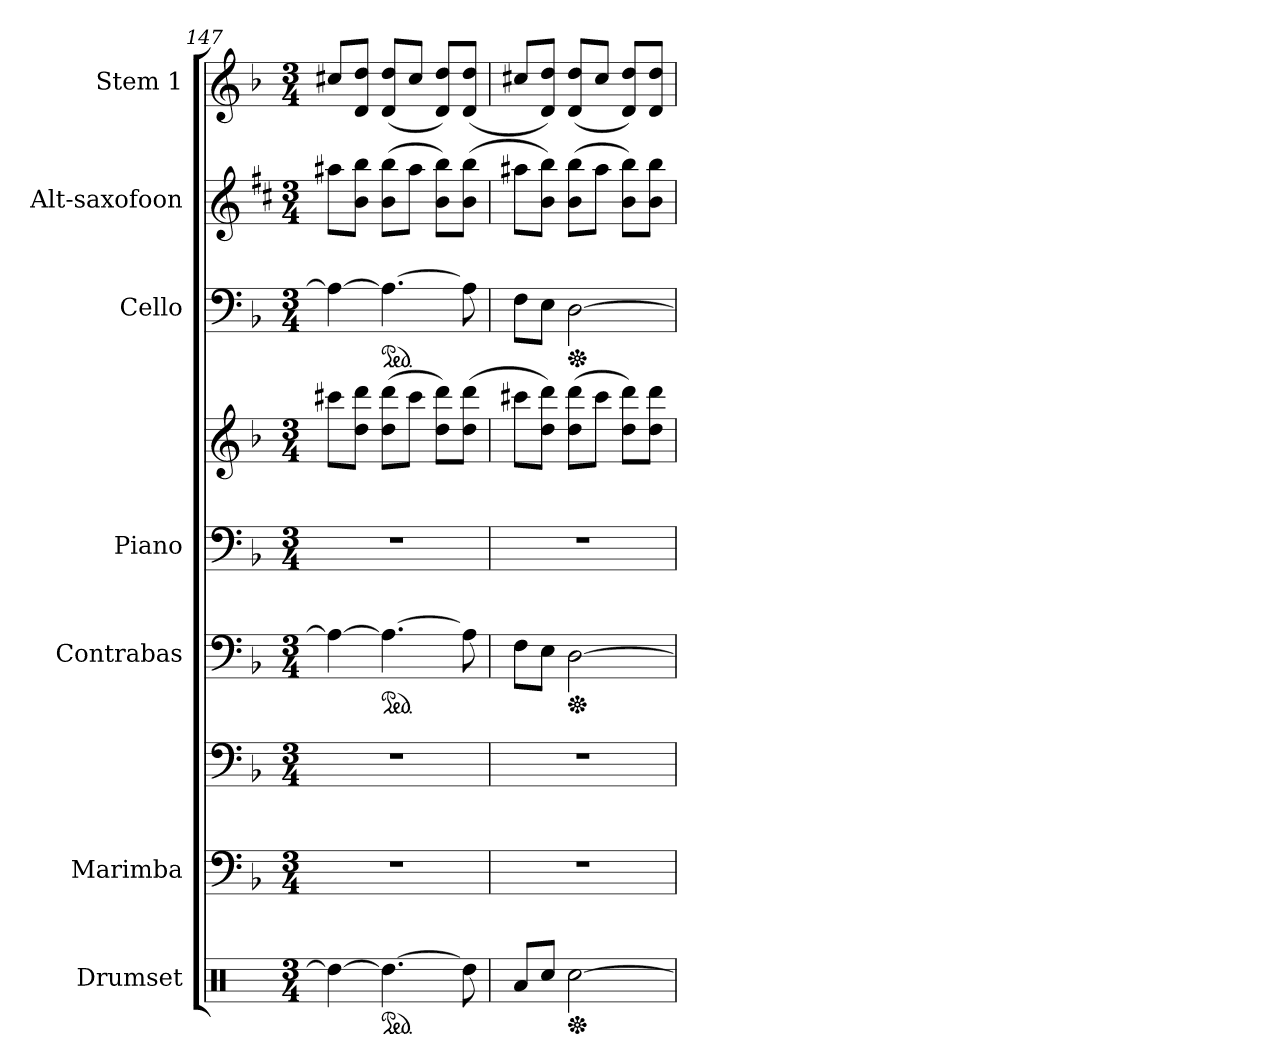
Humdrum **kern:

**kern	**kern	**kern	**kern	**kern	**kern	**kern	**kern	**kern
*part7	*part6	*part6	*part5	*part4	*part4	*part3	*part2	*part1
*staff9	*staff8	*staff7	*staff6	*staff5	*staff4	*staff3	*staff2	*staff1
*I"Drumset	*I"Marimba	*	*I"Contrabas	*I"Piano	*	*I"Cello	*I"Alt-saxofoon	*I"Stem 1
*I'D. set	*I'Mrm.	*	*I'Ca. Bs.	*I'Pno.	*	*	*I'A. Sax.	*I'Stm. 1
!!LO:PB:g=z
*clefX	*clefF4	*clefF4	*clefF4	*clefF4	*clefG2	*clefF4	*clefG2	*clefG2
*	*	*	*ITrd7c12	*	*	*	*ITrd5c9	*
*k[]	*k[b-]	*k[b-]	*k[b-]	*k[b-]	*k[b-]	*k[b-]	*k[b-]	*k[b-]
*M3/4	*M3/4	*M3/4	*M3/4	*M3/4	*M3/4	*M3/4	*M3/4	*M3/4
=147	=147	=147	=147	=147	=147	=147	=147	=147
4Rdd\_	2.r	2.r	4AA\_	2.r	8ccc#X\L	4A\_	8cc#X\L	8cc#X/L
.	.	.	.	.	8dd\ 8ddd\J	.	8d\ 8dd\J	8d/ 8dd/J
*ped	*	*	*	*	*	*	*	*
*	*	*	*ped	*	*	*	*	*
*	*	*	*	*	*	*ped	*	*
4.Rdd\_	.	.	4.AA\_	.	(>8dd\ 8ddd\L	4.A\_	(>8d\ 8dd\L	(<8d/ 8dd/L
.	.	.	.	.	8ccc#\J	.	8cc#\J	8cc#/J
.	.	.	.	.	8dd\ 8ddd\L)	.	8d\ 8dd\L)	8d/ 8dd/L)
8Rdd\]	.	.	8AA\]	.	(>8dd\ 8ddd\J	8A\]	(>8d\ 8dd\J	(<8d/ 8dd/J
=148	=148	=148	=148	=148	=148	=148	=148	=148
8Ra/L	2.r	2.r	8FF\L	2.r	8ccc#X\L	8F\L	8cc#X\L	8cc#X/L
8Rcc/J	.	.	8EE\J	.	8dd\ 8ddd\J)	8E\J	8d\ 8dd\J)	8d/ 8dd/J)
*Xped	*	*	*	*	*	*	*	*
*	*	*	*Xped	*	*	*	*	*
*	*	*	*	*	*	*Xped	*	*
[2Rcc\	.	.	[2DD\	.	(>8dd\ 8ddd\L	[2D\	(>8d\ 8dd\L	(<8d/ 8dd/L
.	.	.	.	.	8ccc#\J	.	8cc#\J	8cc#/J
.	.	.	.	.	8dd\ 8ddd\L)	.	8d\ 8dd\L)	8d/ 8dd/L)
.	.	.	.	.	8dd\ 8ddd\J	.	8d\ 8dd\J	8d/ 8dd/J
=	=	=	=	=	=	=	=	=
*-	*-	*-	*-	*-	*-	*-	*-	*-
